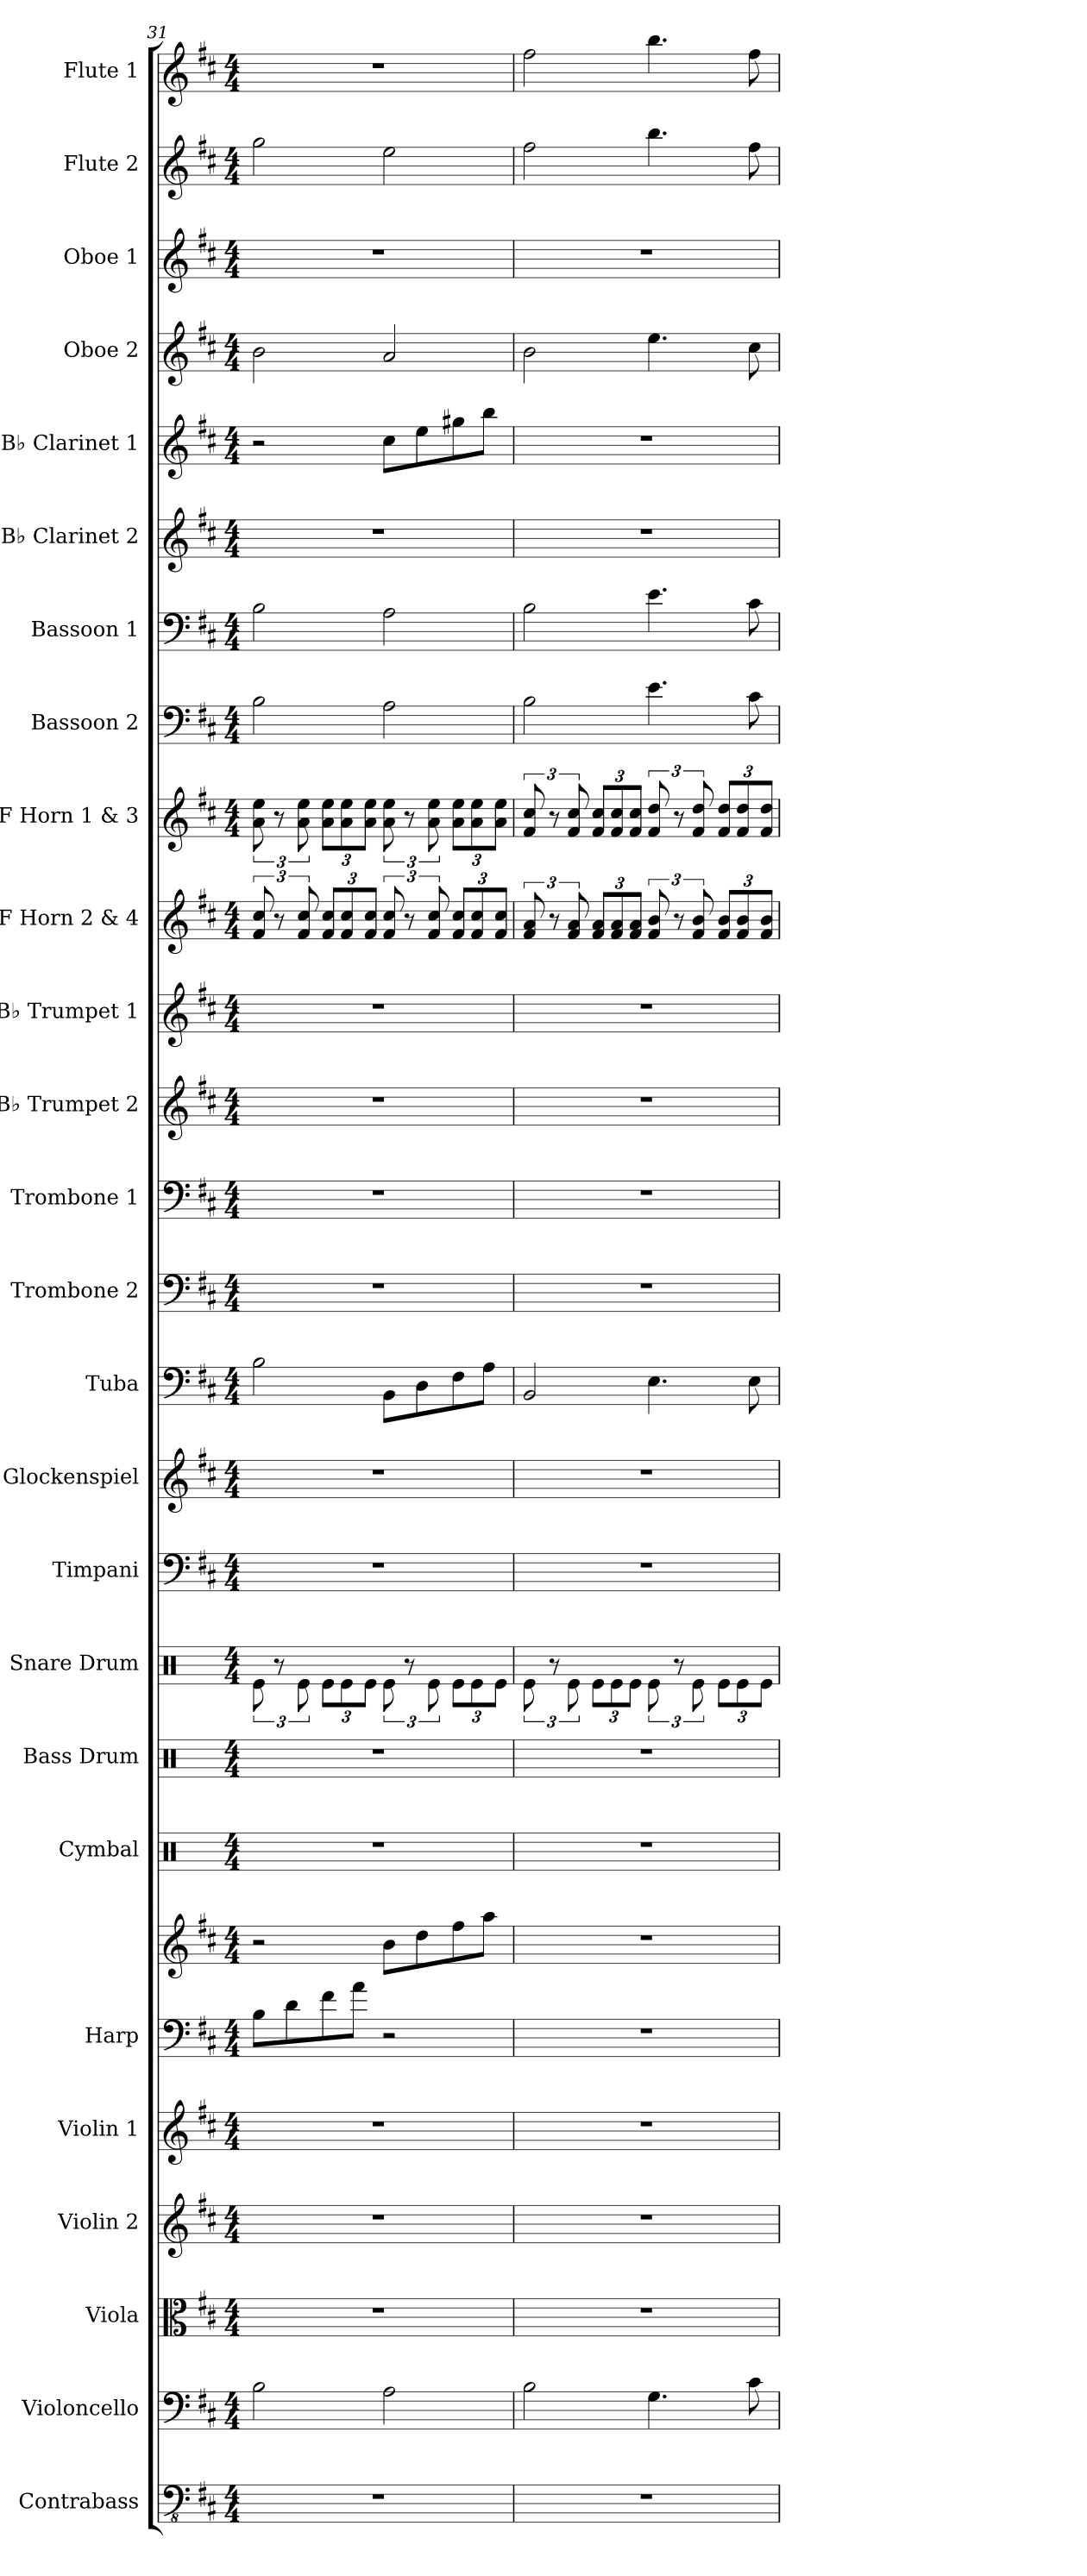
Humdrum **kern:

**kern	**kern	**kern	**kern	**kern	**kern	**kern	**kern	**kern	**kern	**kern	**kern	**kern	**kern	**kern	**kern	**kern	**kern	**kern	**kern	**kern	**kern	**kern	**kern	**kern	**kern	**kern
*part26	*part25	*part24	*part23	*part22	*part21	*part21	*part20	*part19	*part18	*part17	*part16	*part15	*part14	*part13	*part12	*part11	*part10	*part9	*part8	*part7	*part6	*part5	*part4	*part3	*part2	*part1
*staff27	*staff26	*staff25	*staff24	*staff23	*staff22	*staff21	*staff20	*staff19	*staff18	*staff17	*staff16	*staff15	*staff14	*staff13	*staff12	*staff11	*staff10	*staff9	*staff8	*staff7	*staff6	*staff5	*staff4	*staff3	*staff2	*staff1
*I"Contrabass	*I"Violoncello	*I"Viola	*I"Violin 2	*I"Violin 1	*I"Harp	*	*I"Cymbal	*I"Bass Drum	*I"Snare Drum	*I"Timpani	*I"Glockenspiel	*I"Tuba	*I"Trombone 2	*I"Trombone 1	*I"B♭ Trumpet 2	*I"B♭ Trumpet 1	*I"F Horn 2 &amp; 4	*I"F Horn 1 &amp; 3	*I"Bassoon 2	*I"Bassoon 1	*I"B♭ Clarinet 2	*I"B♭ Clarinet 1	*I"Oboe 2	*I"Oboe 1	*I"Flute 2	*I"Flute 1
*I'Cb.	*I'Vc.	*I'Vla.	*I'Vln. 2	*I'Vln. 1	*I'Hrp.	*	*I'Cym.	*I'B. Dr.	*I'Sn. Dr.	*I'Timp.	*I'Glk.	*I'Tba.	*I'Tbn. 2	*I'Tbn. 1	*I'B♭ Tpt. 2	*I'B♭ Tpt. 1	*I'F Hn. 2 4	*I'F Hn. 1 3	*I'Bsn. 2	*I'Bsn. 1	*I'B♭ Cl. 2	*I'B♭ Cl. 1	*I'Ob. 2	*I'Ob. 1	*I'Fl. 2	*I'Fl. 1
*clefFv4	*clefF4	*clefC3	*clefG2	*clefG2	*clefF4	*clefG2	*clefX	*clefX	*clefX	*clefF4	*clefG2	*clefF4	*clefF4	*clefF4	*clefG2	*clefG2	*clefG2	*clefG2	*clefF4	*clefF4	*clefG2	*clefG2	*clefG2	*clefG2	*clefG2	*clefG2
*ITrd7c12	*	*	*	*	*	*	*	*	*	*	*ITrd-14c-24	*	*	*	*ITrd1c2	*ITrd1c2	*ITrd4c7	*ITrd4c7	*	*	*ITrd1c2	*ITrd1c2	*	*	*	*
*k[f#c#]	*k[f#c#]	*k[f#c#]	*k[f#c#]	*k[f#c#]	*k[f#c#]	*k[f#c#]	*k[]	*k[]	*k[]	*k[f#c#]	*k[f#c#]	*k[f#c#]	*k[f#c#]	*k[f#c#]	*k[]	*k[]	*k[f#]	*k[f#]	*k[f#c#]	*k[f#c#]	*k[]	*k[]	*k[f#c#]	*k[f#c#]	*k[f#c#]	*k[f#c#]
*M4/4	*M4/4	*M4/4	*M4/4	*M4/4	*M4/4	*M4/4	*M4/4	*M4/4	*M4/4	*M4/4	*M4/4	*M4/4	*M4/4	*M4/4	*M4/4	*M4/4	*M4/4	*M4/4	*M4/4	*M4/4	*M4/4	*M4/4	*M4/4	*M4/4	*M4/4	*M4/4
=31	=31	=31	=31	=31	=31	=31	=31	=31	=31	=31	=31	=31	=31	=31	=31	=31	=31	=31	=31	=31	=31	=31	=31	=31	=31	=31
1r	2B\	1r	1r	1r	8B\L	2r	1r	1r	12Re\	1r	1r	2B\	1r	1r	1r	1r	12B/ 12f#/	12d\ 12a\	2B\	2B\	1r	2r	2b\	1r	2gg\	1r
.	.	.	.	.	.	.	.	.	12r	.	.	.	.	.	.	.	12r	12r	.	.	.	.	.	.	.	.
.	.	.	.	.	8d\	.	.	.	.	.	.	.	.	.	.	.	.	.	.	.	.	.	.	.	.	.
.	.	.	.	.	.	.	.	.	12Re\	.	.	.	.	.	.	.	12B/ 12f#/	12d\ 12a\	.	.	.	.	.	.	.	.
*	*	*	*	*	*	*	*	*	*Xbrackettup	*	*	*	*	*	*	*	*Xbrackettup	*Xbrackettup	*	*	*	*	*	*	*	*
.	.	.	.	.	8f#\	.	.	.	12Re\L	.	.	.	.	.	.	.	12B/ 12f#/L	12d\ 12a\L	.	.	.	.	.	.	.	.
.	.	.	.	.	.	.	.	.	12Re\	.	.	.	.	.	.	.	12B/ 12f#/	12d\ 12a\	.	.	.	.	.	.	.	.
.	.	.	.	.	8a\J	.	.	.	.	.	.	.	.	.	.	.	.	.	.	.	.	.	.	.	.	.
.	.	.	.	.	.	.	.	.	12Re\J	.	.	.	.	.	.	.	12B/ 12f#/J	12d\ 12a\J	.	.	.	.	.	.	.	.
*	*	*	*	*	*	*	*	*	*brackettup	*	*	*	*	*	*	*	*brackettup	*brackettup	*	*	*	*	*	*	*	*
.	2A\	.	.	.	2r	8b\L	.	.	12Re\	.	.	8BB\L	.	.	.	.	12B/ 12f#/	12d\ 12a\	2A\	2A\	.	8b\L	2a/	.	2ee\	.
.	.	.	.	.	.	.	.	.	12r	.	.	.	.	.	.	.	12r	12r	.	.	.	.	.	.	.	.
.	.	.	.	.	.	8dd\	.	.	.	.	.	8D\	.	.	.	.	.	.	.	.	.	8dd\	.	.	.	.
.	.	.	.	.	.	.	.	.	12Re\	.	.	.	.	.	.	.	12B/ 12f#/	12d\ 12a\	.	.	.	.	.	.	.	.
*	*	*	*	*	*	*	*	*	*Xbrackettup	*	*	*	*	*	*	*	*Xbrackettup	*Xbrackettup	*	*	*	*	*	*	*	*
.	.	.	.	.	.	8ff#\	.	.	12Re\L	.	.	8F#\	.	.	.	.	12B/ 12f#/L	12d\ 12a\L	.	.	.	8ff#X\	.	.	.	.
.	.	.	.	.	.	.	.	.	12Re\	.	.	.	.	.	.	.	12B/ 12f#/	12d\ 12a\	.	.	.	.	.	.	.	.
.	.	.	.	.	.	8aa\J	.	.	.	.	.	8A\J	.	.	.	.	.	.	.	.	.	8aa\J	.	.	.	.
.	.	.	.	.	.	.	.	.	12Re\J	.	.	.	.	.	.	.	12B/ 12f#/J	12d\ 12a\J	.	.	.	.	.	.	.	.
!!LO:PB:g=z
=32	=32	=32	=32	=32	=32	=32	=32	=32	=32	=32	=32	=32	=32	=32	=32	=32	=32	=32	=32	=32	=32	=32	=32	=32	=32	=32
*	*	*	*	*	*	*	*	*	*brackettup	*	*	*	*	*	*	*	*brackettup	*brackettup	*	*	*	*	*	*	*	*
1r	2B\	1r	1r	1r	1r	1r	1r	1r	12Re\	1r	1r	2BB/	1r	1r	1r	1r	12B/ 12d/	12B/ 12f#/	2B\	2B\	1r	1r	2b\	1r	2ff#\	2ff#\
.	.	.	.	.	.	.	.	.	12r	.	.	.	.	.	.	.	12r	12r	.	.	.	.	.	.	.	.
.	.	.	.	.	.	.	.	.	12Re\	.	.	.	.	.	.	.	12B/ 12d/	12B/ 12f#/	.	.	.	.	.	.	.	.
*	*	*	*	*	*	*	*	*	*Xbrackettup	*	*	*	*	*	*	*	*Xbrackettup	*Xbrackettup	*	*	*	*	*	*	*	*
.	.	.	.	.	.	.	.	.	12Re\L	.	.	.	.	.	.	.	12B/ 12d/L	12B/ 12f#/L	.	.	.	.	.	.	.	.
.	.	.	.	.	.	.	.	.	12Re\	.	.	.	.	.	.	.	12B/ 12d/	12B/ 12f#/	.	.	.	.	.	.	.	.
.	.	.	.	.	.	.	.	.	12Re\J	.	.	.	.	.	.	.	12B/ 12d/J	12B/ 12f#/J	.	.	.	.	.	.	.	.
*	*	*	*	*	*	*	*	*	*brackettup	*	*	*	*	*	*	*	*brackettup	*brackettup	*	*	*	*	*	*	*	*
.	4.G\	.	.	.	.	.	.	.	12Re\	.	.	4.E\	.	.	.	.	12B/ 12e/	12B/ 12g/	4.e\	4.e\	.	.	4.ee\	.	4.bb\	4.bb\
.	.	.	.	.	.	.	.	.	12r	.	.	.	.	.	.	.	12r	12r	.	.	.	.	.	.	.	.
.	.	.	.	.	.	.	.	.	12Re\	.	.	.	.	.	.	.	12B/ 12e/	12B/ 12g/	.	.	.	.	.	.	.	.
*	*	*	*	*	*	*	*	*	*Xbrackettup	*	*	*	*	*	*	*	*Xbrackettup	*Xbrackettup	*	*	*	*	*	*	*	*
.	.	.	.	.	.	.	.	.	12Re\L	.	.	.	.	.	.	.	12B/ 12e/L	12B/ 12g/L	.	.	.	.	.	.	.	.
.	.	.	.	.	.	.	.	.	12Re\	.	.	.	.	.	.	.	12B/ 12e/	12B/ 12g/	.	.	.	.	.	.	.	.
.	8c#\	.	.	.	.	.	.	.	.	.	.	8E\	.	.	.	.	.	.	8c#\	8c#\	.	.	8cc#\	.	8ff#\	8ff#\
.	.	.	.	.	.	.	.	.	12Re\J	.	.	.	.	.	.	.	12B/ 12e/J	12B/ 12g/J	.	.	.	.	.	.	.	.
=	=	=	=	=	=	=	=	=	=	=	=	=	=	=	=	=	=	=	=	=	=	=	=	=	=	=
*-	*-	*-	*-	*-	*-	*-	*-	*-	*-	*-	*-	*-	*-	*-	*-	*-	*-	*-	*-	*-	*-	*-	*-	*-	*-	*-
